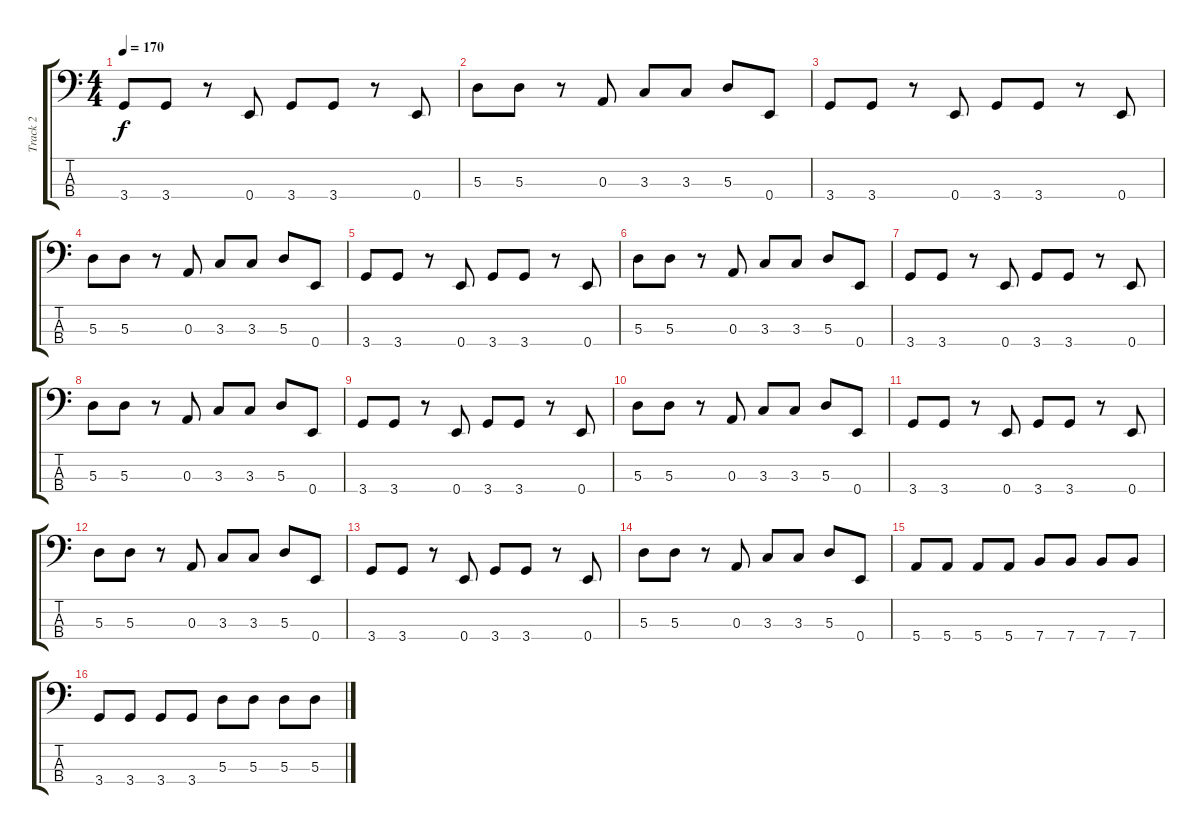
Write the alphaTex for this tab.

\track ("Track 2" "Track 2") {instrument electricbassfinger}
\staff {score tabs}
\tuning (G2 D2 A1 E1) {hide}
\ts (4 4)
\tempo 170
\clef f4
\ks c
3.4.8{dy f} 3.4.8 r.8 0.4.8 3.4.8 3.4.8 r.8 0.4.8 |
5.3.8 5.3.8 r.8 0.3.8 3.3.8 3.3.8 5.3.8 0.4.8 |
3.4.8 3.4.8 r.8 0.4.8 3.4.8 3.4.8 r.8 0.4.8 |
5.3.8 5.3.8 r.8 0.3.8 3.3.8 3.3.8 5.3.8 0.4.8 |
3.4.8 3.4.8 r.8 0.4.8 3.4.8 3.4.8 r.8 0.4.8 |
5.3.8 5.3.8 r.8 0.3.8 3.3.8 3.3.8 5.3.8 0.4.8 |
3.4.8 3.4.8 r.8 0.4.8 3.4.8 3.4.8 r.8 0.4.8 |
5.3.8 5.3.8 r.8 0.3.8 3.3.8 3.3.8 5.3.8 0.4.8 |
3.4.8 3.4.8 r.8 0.4.8 3.4.8 3.4.8 r.8 0.4.8 |
5.3.8 5.3.8 r.8 0.3.8 3.3.8 3.3.8 5.3.8 0.4.8 |
3.4.8 3.4.8 r.8 0.4.8 3.4.8 3.4.8 r.8 0.4.8 |
5.3.8 5.3.8 r.8 0.3.8 3.3.8 3.3.8 5.3.8 0.4.8 |
3.4.8 3.4.8 r.8 0.4.8 3.4.8 3.4.8 r.8 0.4.8 |
5.3.8 5.3.8 r.8 0.3.8 3.3.8 3.3.8 5.3.8 0.4.8 |
5.4.8 5.4.8 5.4.8 5.4.8 7.4.8 7.4.8 7.4.8 7.4.8 |
3.4.8 3.4.8 3.4.8 3.4.8 5.3.8 5.3.8 5.3.8 5.3.8
